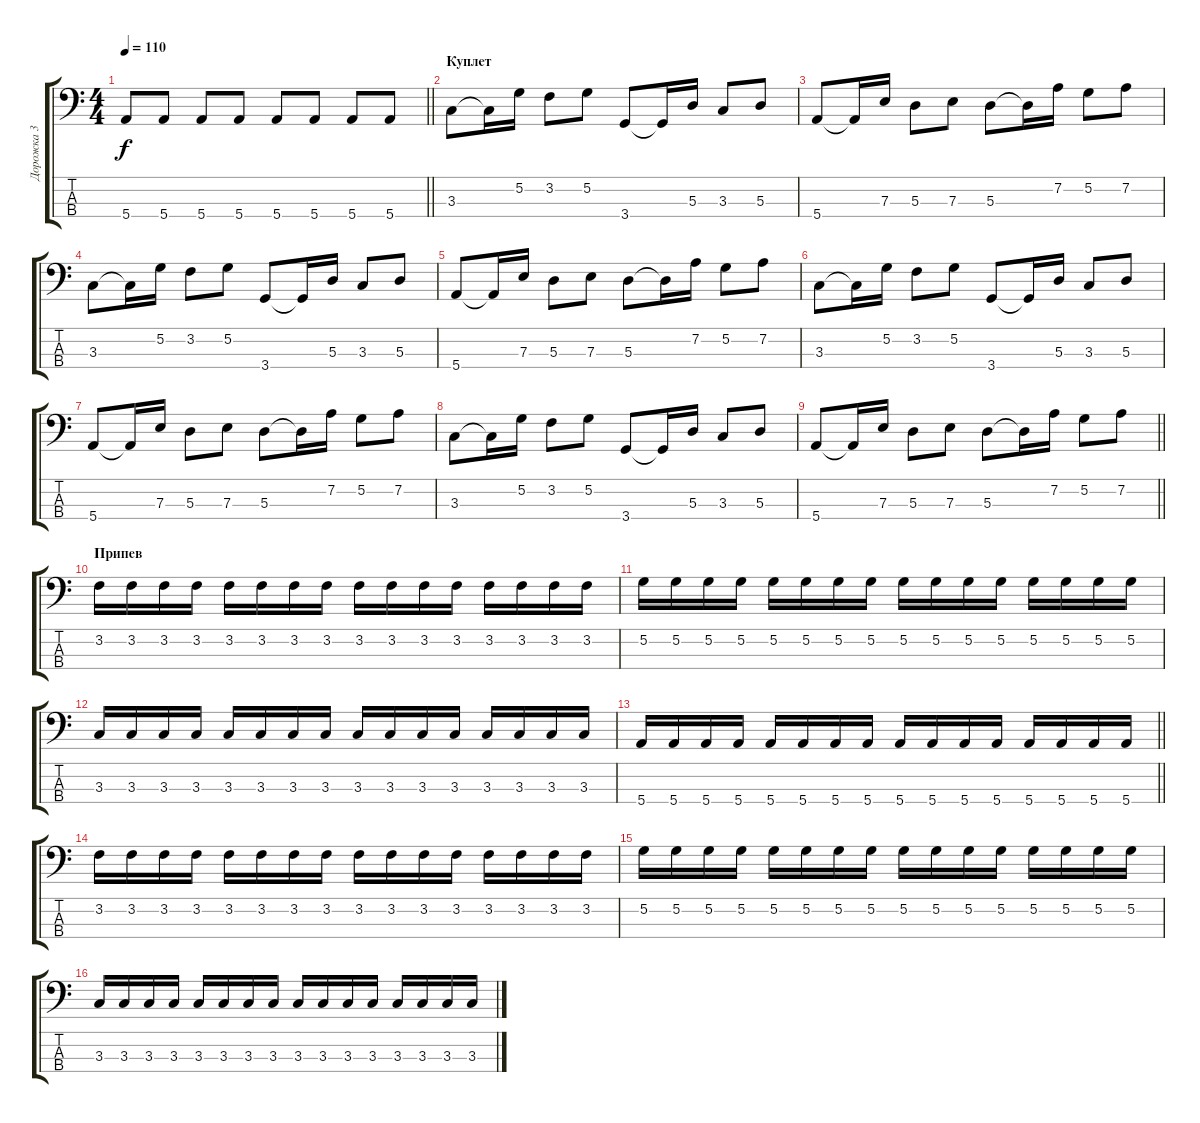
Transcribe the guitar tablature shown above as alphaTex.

\track ("Дорожка 3" "Дорожка 3") {instrument electricbassfinger}
\staff {score tabs}
\tuning (G2 D2 A1 E1) {hide}
\ts (4 4)
\tempo 110
\clef f4
\barLineRight lightlight
\ks c
5.4.8{dy f} 5.4.8 5.4.8 5.4.8 5.4.8 5.4.8 5.4.8 5.4.8 |
\section ("" "Куплет")
3.3.8 3.3{t}.16 5.2.16 3.2.8 5.2.8 3.4.8 3.4{t}.16 5.3.16 3.3.8 5.3.8 |
5.4.8 5.4{t}.16 7.3.16 5.3.8 7.3.8 5.3.8 5.3{t}.16 7.2.16 5.2.8 7.2.8 |
3.3.8 3.3{t}.16 5.2.16 3.2.8 5.2.8 3.4.8 3.4{t}.16 5.3.16 3.3.8 5.3.8 |
5.4.8 5.4{t}.16 7.3.16 5.3.8 7.3.8 5.3.8 5.3{t}.16 7.2.16 5.2.8 7.2.8 |
3.3.8 3.3{t}.16 5.2.16 3.2.8 5.2.8 3.4.8 3.4{t}.16 5.3.16 3.3.8 5.3.8 |
5.4.8 5.4{t}.16 7.3.16 5.3.8 7.3.8 5.3.8 5.3{t}.16 7.2.16 5.2.8 7.2.8 |
3.3.8 3.3{t}.16 5.2.16 3.2.8 5.2.8 3.4.8 3.4{t}.16 5.3.16 3.3.8 5.3.8 |
\barLineRight lightlight
5.4.8 5.4{t}.16 7.3.16 5.3.8 7.3.8 5.3.8 5.3{t}.16 7.2.16 5.2.8 7.2.8 |
\section ("" "Припев")
3.2.16 3.2.16 3.2.16 3.2.16 3.2.16 3.2.16 3.2.16 3.2.16 3.2.16 3.2.16 3.2.16 3.2.16 3.2.16 3.2.16 3.2.16 3.2.16 |
5.2.16 5.2.16 5.2.16 5.2.16 5.2.16 5.2.16 5.2.16 5.2.16 5.2.16 5.2.16 5.2.16 5.2.16 5.2.16 5.2.16 5.2.16 5.2.16 |
3.3.16 3.3.16 3.3.16 3.3.16 3.3.16 3.3.16 3.3.16 3.3.16 3.3.16 3.3.16 3.3.16 3.3.16 3.3.16 3.3.16 3.3.16 3.3.16 |
\barLineRight lightlight
5.4.16 5.4.16 5.4.16 5.4.16 5.4.16 5.4.16 5.4.16 5.4.16 5.4.16 5.4.16 5.4.16 5.4.16 5.4.16 5.4.16 5.4.16 5.4.16 |
3.2.16 3.2.16 3.2.16 3.2.16 3.2.16 3.2.16 3.2.16 3.2.16 3.2.16 3.2.16 3.2.16 3.2.16 3.2.16 3.2.16 3.2.16 3.2.16 |
5.2.16 5.2.16 5.2.16 5.2.16 5.2.16 5.2.16 5.2.16 5.2.16 5.2.16 5.2.16 5.2.16 5.2.16 5.2.16 5.2.16 5.2.16 5.2.16 |
3.3.16 3.3.16 3.3.16 3.3.16 3.3.16 3.3.16 3.3.16 3.3.16 3.3.16 3.3.16 3.3.16 3.3.16 3.3.16 3.3.16 3.3.16 3.3.16
